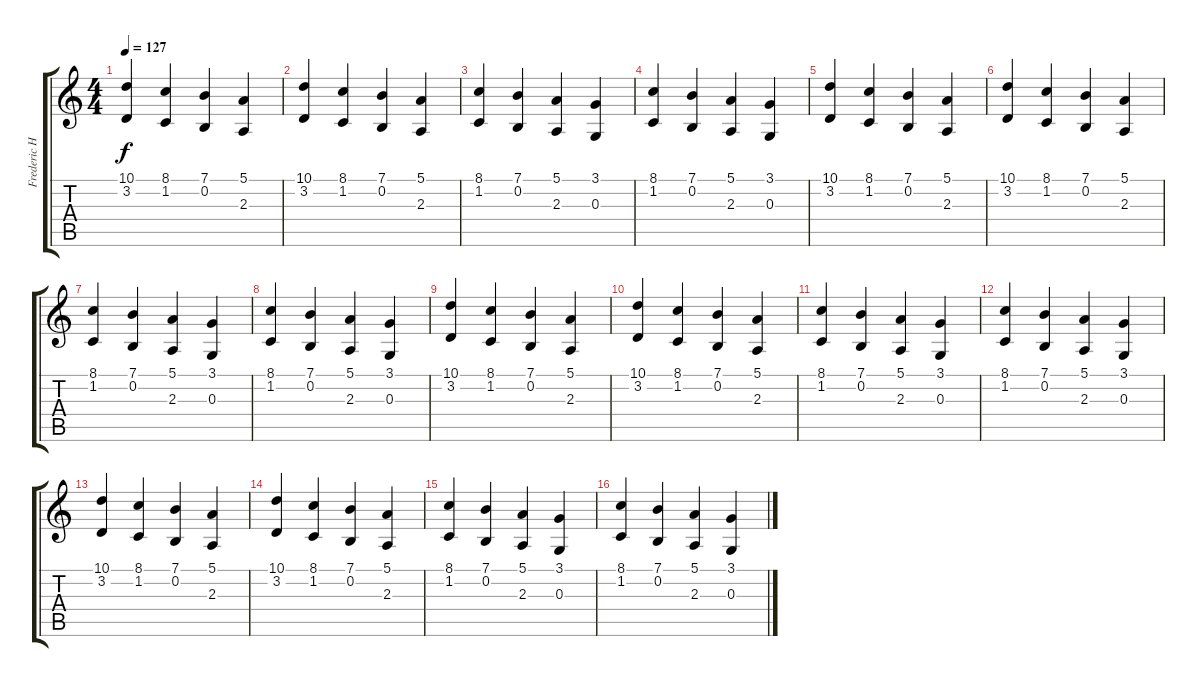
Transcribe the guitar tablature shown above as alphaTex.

\track ("Frederic Helmer" "Frederic H") {instrument stringensemble1}
\staff {score tabs}
\tuning (E4 B3 G3 D3 A2 E2) {hide}
\ts (4 4)
\tempo 127
\clef g2
\ks c
(10.1 3.2).4{dy f} (8.1 1.2).4 (7.1 0.2).4 (5.1 2.3).4 |
(10.1 3.2).4 (8.1 1.2).4 (7.1 0.2).4 (5.1 2.3).4 |
(8.1 1.2).4 (7.1 0.2).4 (5.1 2.3).4 (3.1 0.3).4 |
(8.1 1.2).4 (7.1 0.2).4 (5.1 2.3).4 (3.1 0.3).4 |
(10.1 3.2).4 (8.1 1.2).4 (7.1 0.2).4 (5.1 2.3).4 |
(10.1 3.2).4 (8.1 1.2).4 (7.1 0.2).4 (5.1 2.3).4 |
(8.1 1.2).4 (7.1 0.2).4 (5.1 2.3).4 (3.1 0.3).4 |
(8.1 1.2).4 (7.1 0.2).4 (5.1 2.3).4 (3.1 0.3).4 |
(10.1 3.2).4 (8.1 1.2).4 (7.1 0.2).4 (5.1 2.3).4 |
(10.1 3.2).4 (8.1 1.2).4 (7.1 0.2).4 (5.1 2.3).4 |
(8.1 1.2).4 (7.1 0.2).4 (5.1 2.3).4 (3.1 0.3).4 |
(8.1 1.2).4 (7.1 0.2).4 (5.1 2.3).4 (3.1 0.3).4 |
(10.1 3.2).4 (8.1 1.2).4 (7.1 0.2).4 (5.1 2.3).4 |
(10.1 3.2).4 (8.1 1.2).4 (7.1 0.2).4 (5.1 2.3).4 |
(8.1 1.2).4 (7.1 0.2).4 (5.1 2.3).4 (3.1 0.3).4 |
(8.1 1.2).4 (7.1 0.2).4 (5.1 2.3).4 (3.1 0.3).4
